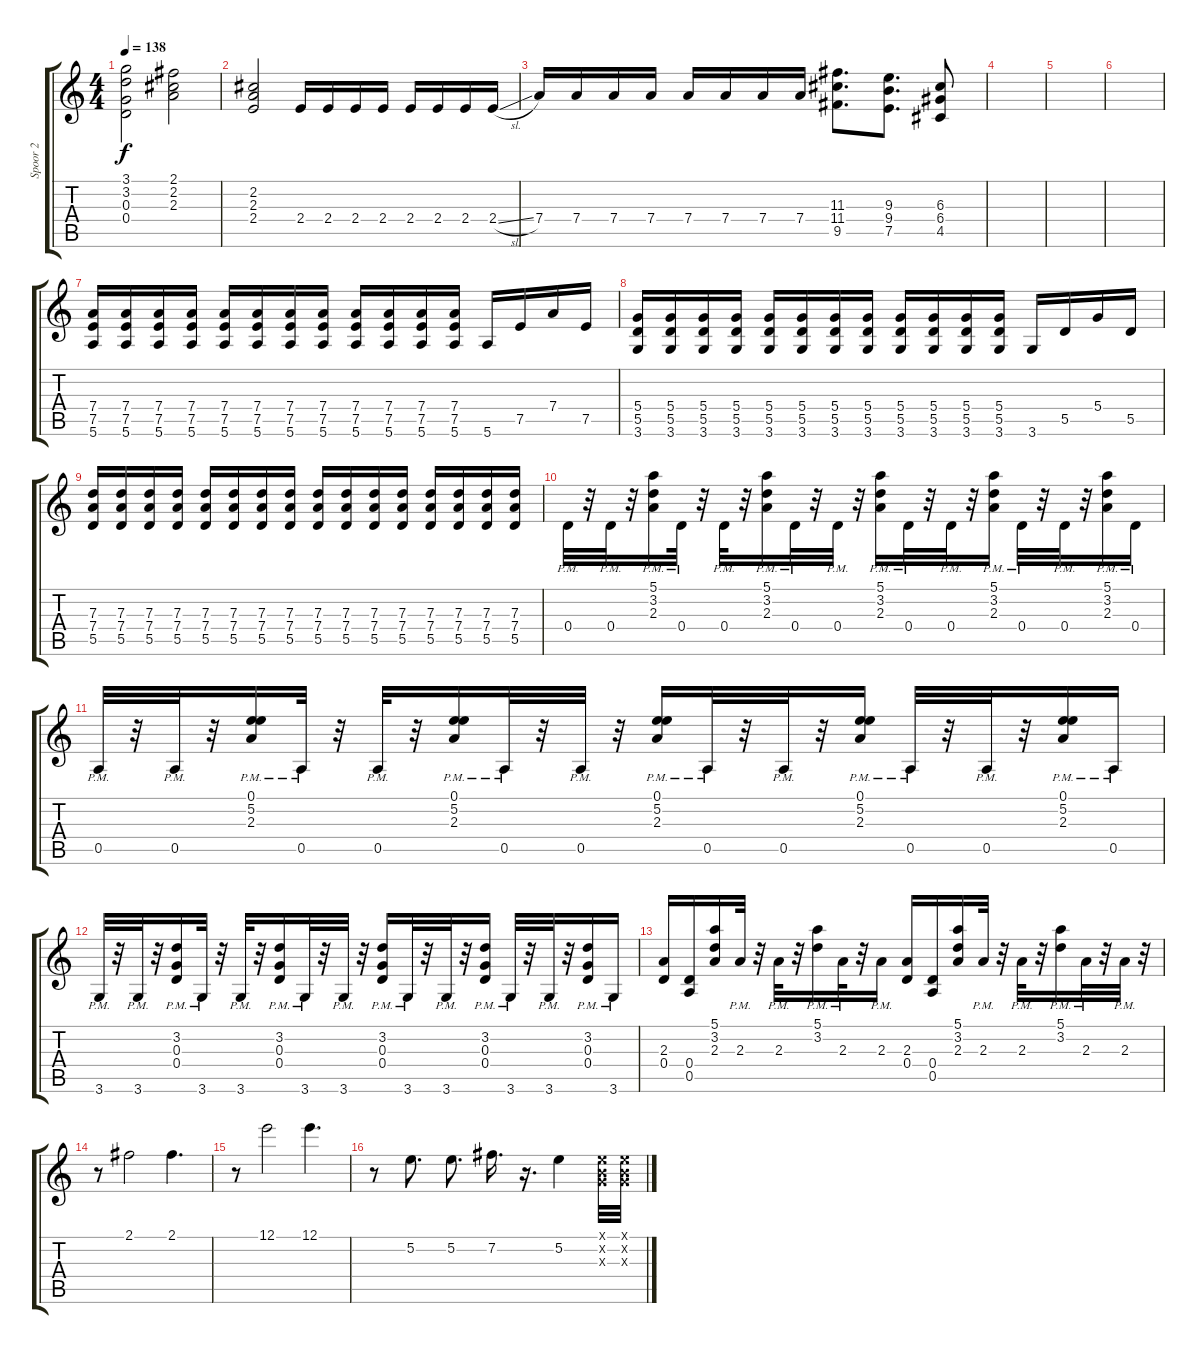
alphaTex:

\track ("Spoor 2" "Spoor 2") {instrument overdrivenguitar}
\staff {score tabs}
\tuning (E4 B3 G3 D3 A2 E2) {hide}
\ts (4 4)
\tempo 138
\clef g2
\ks c
(3.1 3.2 0.3 0.4).2{dy f} (2.1 2.2 2.3).2 |
(2.2 2.3 2.4).2 2.4.16 2.4.16 2.4.16 2.4.16 2.4.16 2.4.16 2.4.16 2.4{sl}.16 |
7.4.16 7.4.16 7.4.16 7.4.16 7.4.16 7.4.16 7.4.16 7.4.16 (11.3 11.4 9.5).8{d} (9.3 9.4 7.5).8{d} (6.3 6.4 4.5).8 |
|
|
|
(7.4 7.5 5.6).16 (7.4 7.5 5.6).16 (7.4 7.5 5.6).16 (7.4 7.5 5.6).16 (7.4 7.5 5.6).16 (7.4 7.5 5.6).16 (7.4 7.5 5.6).16 (7.4 7.5 5.6).16 (7.4 7.5 5.6).16 (7.4 7.5 5.6).16 (7.4 7.5 5.6).16 (7.4 7.5 5.6).16 5.6.16 7.5.16 7.4.16 7.5.16 |
(5.4 5.5 3.6).16 (5.4 5.5 3.6).16 (5.4 5.5 3.6).16 (5.4 5.5 3.6).16 (5.4 5.5 3.6).16 (5.4 5.5 3.6).16 (5.4 5.5 3.6).16 (5.4 5.5 3.6).16 (5.4 5.5 3.6).16 (5.4 5.5 3.6).16 (5.4 5.5 3.6).16 (5.4 5.5 3.6).16 3.6.16 5.5.16 5.4.16 5.5.16 |
(7.3 7.4 5.5).16 (7.3 7.4 5.5).16 (7.3 7.4 5.5).16 (7.3 7.4 5.5).16 (7.3 7.4 5.5).16 (7.3 7.4 5.5).16 (7.3 7.4 5.5).16 (7.3 7.4 5.5).16 (7.3 7.4 5.5).16 (7.3 7.4 5.5).16 (7.3 7.4 5.5).16 (7.3 7.4 5.5).16 (7.3 7.4 5.5).16 (7.3 7.4 5.5).16 (7.3 7.4 5.5).16 (7.3 7.4 5.5).16 |
0.4{pm}.32 r.32 0.4{pm}.32 r.32 (5.1{pm} 3.2{pm} 2.3{pm}).16 0.4{pm}.32 r.32 0.4{pm}.32 r.32 (5.1{pm} 3.2{pm} 2.3{pm}).16 0.4{pm}.32 r.32 0.4{pm}.32 r.32 (5.1{pm} 3.2{pm} 2.3{pm}).16 0.4{pm}.32 r.32 0.4{pm}.32 r.32 (5.1{pm} 3.2{pm} 2.3{pm}).16 0.4{pm}.32 r.32 0.4{pm}.32 r.32 (5.1{pm} 3.2{pm} 2.3{pm}).16 0.4{pm}.16 |
0.5{pm}.32 r.32 0.5{pm}.32 r.32 (0.1{pm} 5.2{pm} 2.3{pm}).16 0.5{pm}.32 r.32 0.5{pm}.32 r.32 (0.1{pm} 5.2{pm} 2.3{pm}).16 0.5{pm}.32 r.32 0.5{pm}.32 r.32 (0.1{pm} 5.2{pm} 2.3{pm}).16 0.5{pm}.32 r.32 0.5{pm}.32 r.32 (0.1{pm} 5.2{pm} 2.3{pm}).16 0.5{pm}.32 r.32 0.5{pm}.32 r.32 (0.1{pm} 5.2{pm} 2.3{pm}).16 0.5{pm}.16 |
3.6{pm}.32 r.32 3.6{pm}.32 r.32 (3.2{pm} 0.3{pm} 0.4{pm}).16 3.6{pm}.32 r.32 3.6{pm}.32 r.32 (3.2{pm} 0.3{pm} 0.4{pm}).16 3.6{pm}.32 r.32 3.6{pm}.32 r.32 (3.2{pm} 0.3{pm} 0.4{pm}).16 3.6{pm}.32 r.32 3.6{pm}.32 r.32 (3.2{pm} 0.3{pm} 0.4{pm}).16 3.6{pm}.32 r.32 3.6{pm}.32 r.32 (3.2{pm} 0.3{pm} 0.4{pm}).16 3.6{pm}.16 |
(2.3 0.4).16 (0.4 0.5).16 (5.1 3.2 2.3).16 2.3{pm}.32 r.32 2.3{pm}.32 r.32 (5.1{pm} 3.2{pm}).16 2.3{pm}.32 r.32 2.3{pm}.16 (2.3 0.4).16 (0.4 0.5).16 (5.1 3.2 2.3).16 2.3{pm}.32 r.32 2.3{pm}.32 r.32 (5.1{pm} 3.2{pm}).16 2.3{pm}.32 r.32 2.3{pm}.32 r.32 |
r.8 2.1.2 2.1.4{d} |
r.8 12.1.2 12.1.4{d} |
r.8 5.2.8{d} 5.2.8{d} 7.2.16{d} r.16{d} 5.2.4 (0.1{x} 0.2{x} 0.3{x}).32 (0.1{x} 0.2{x} 0.3{x}).32
